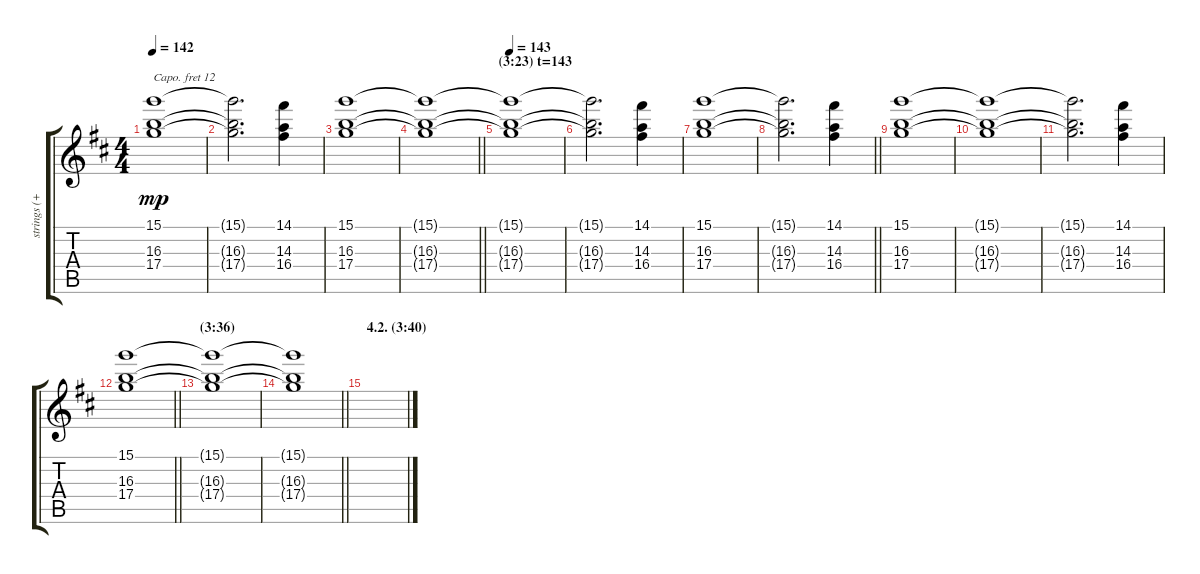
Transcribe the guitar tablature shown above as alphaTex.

\track ("strings (+12)" "strings (+") {instrument stringensemble1}
\staff {score tabs}
\capo 12
\tuning (E4 B3 G3 D3 A2 E2) {hide}
\ts (4 4)
\tempo 142
\clef g2
\ks d
(15.1 16.3 17.4).1{dy mp} |
(15.1{t} 16.3{t} 17.4{t}).2{d} (14.1 14.3 16.4).4 |
(15.1 16.3 17.4).1 |
\barLineRight lightlight
(15.1{t} 16.3{t} 17.4{t}).1 |
\section ("" "(3:23) t=143")
\tempo 143
(15.1{t} 16.3{t} 17.4{t}).1 |
(15.1{t} 16.3{t} 17.4{t}).2{d} (14.1 14.3 16.4).4 |
(15.1 16.3 17.4).1 |
\barLineRight lightlight
(15.1{t} 16.3{t} 17.4{t}).2{d} (14.1 14.3 16.4).4 |
(15.1 16.3 17.4).1 |
(15.1{t} 16.3{t} 17.4{t}).1 |
(15.1{t} 16.3{t} 17.4{t}).2{d} (14.1 14.3 16.4).4 |
\barLineRight lightlight
(15.1 16.3 17.4).1 |
\section ("" "(3:36)")
(15.1{t} 16.3{t} 17.4{t}).1 |
\barLineRight lightlight
(15.1{t} 16.3{t} 17.4{t}).1 |
\section ("" "4.2. (3:40)")
